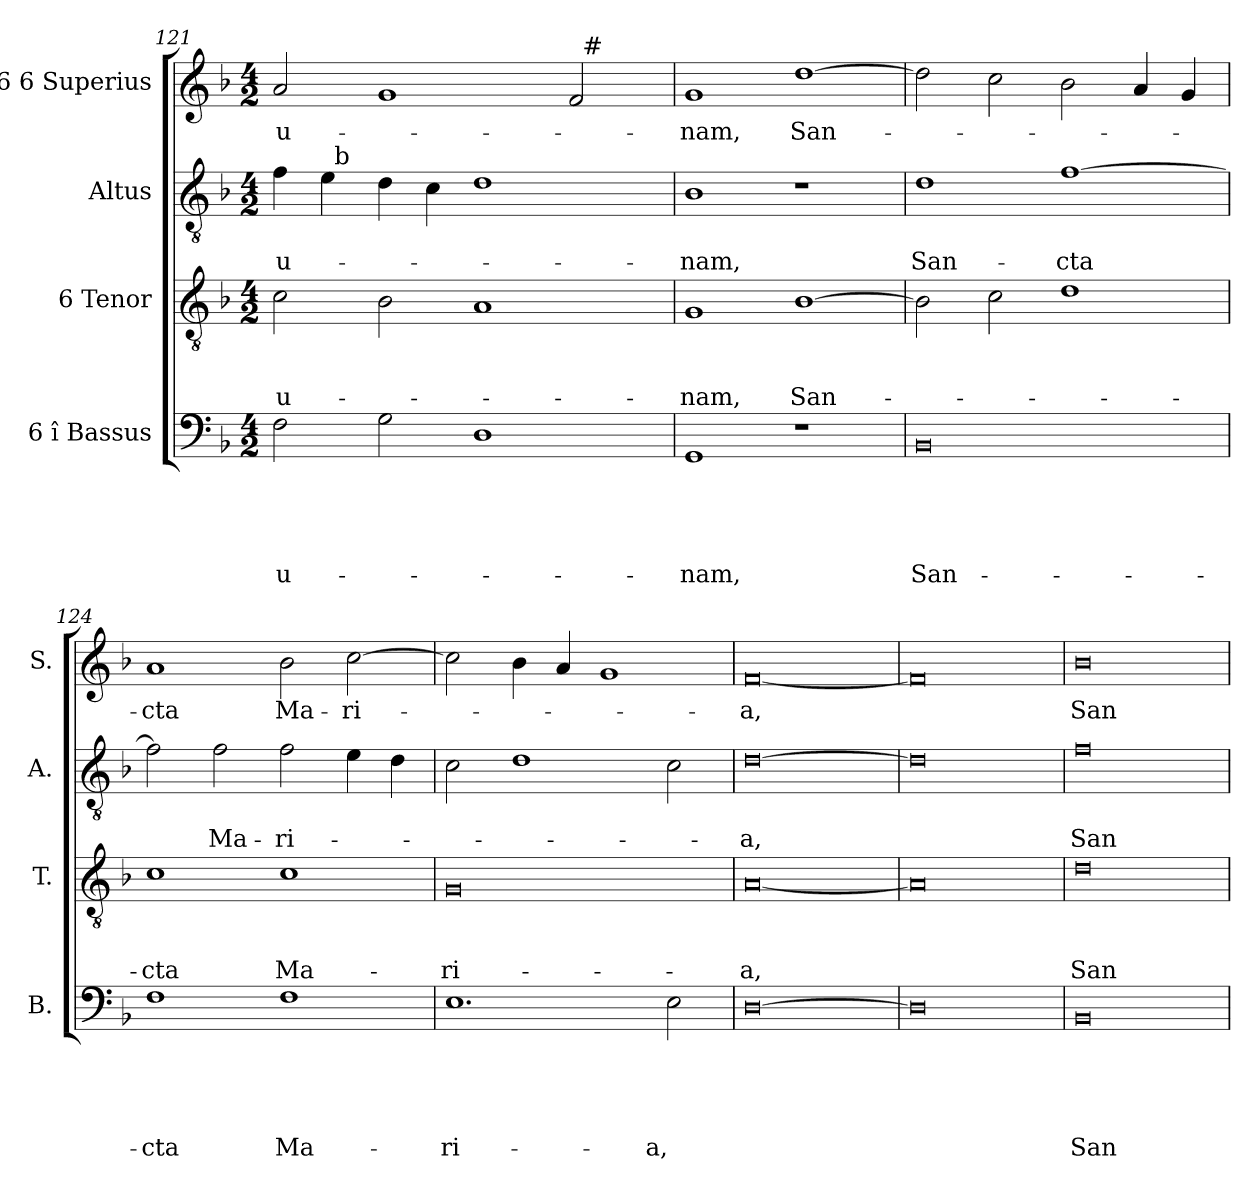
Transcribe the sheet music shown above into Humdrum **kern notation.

**kern	**text	**text	**text	**text	**text	**kern	**text	**text	**text	**kern	**text	**text	**kern	**text
*part4	*part4	*part4	*part4	*part4	*part4	*part3	*part3	*part3	*part3	*part2	*part2	*part2	*part1	*part1
*staff4	*staff4	*staff4	*staff4	*staff4	*staff4	*staff3	*staff3	*staff3	*staff3	*staff2	*staff2	*staff2	*staff1	*staff1
*I"6 î Bassus	*	*	*	*	*	*I"6 Tenor	*	*	*	*I"Altus	*	*	*I"6 6 Superius	*
*I'B.	*	*	*	*	*	*I'T.	*	*	*	*I'A.	*	*	*I'S.	*
*clefF4	*	*	*	*	*	*clefGv2	*	*	*	*clefGv2	*	*	*clefG2	*
*k[b-]	*	*	*	*	*	*k[b-]	*	*	*	*k[b-]	*	*	*k[b-]	*
*F:	*	*	*	*	*	*F:	*	*	*	*F:	*	*	*F:	*
*M4/2	*	*	*	*	*	*M4/2	*	*	*	*M4/2	*	*	*M4/2	*
=121	=121	=121	=121	=121	=121	=121	=121	=121	=121	=121	=121	=121	=121	=121
!	!	!	!	!	!LO:LY:b	!	!	!	!LO:LY:b	!	!	!LO:LY:b	!	!LO:LY:b
*	*	*	*	*	*	*	*	*	*	*^	*	*	*^	*
2F\	.	.	.	.	u-	2c\	.	.	u-	4f\	4ryy	.	u-	2a/	1ryy	u-
.	.	.	.	.	.	.	.	.	.	4e\	32ryy	.	.	.	.	.
!	!	!	!	!	!	!	!	!	!	!	!LO:TX:a:t=b	!	!	!	!	!
.	.	.	.	.	.	.	.	.	.	.	1ryy	.	.	.	.	.
2G\	.	.	.	.	.	2B-\	.	.	.	4d\	.	.	.	1g	.	.
.	.	.	.	.	.	.	.	.	.	4c\	.	.	.	.	.	.
1D	.	.	.	.	.	1A	.	.	.	1d	.	.	.	.	2ryy	.
.	.	.	.	.	.	.	.	.	.	.	2ryy	.	.	.	.	.
.	.	.	.	.	.	.	.	.	.	.	.	.	.	2f/	32ryy	.
!	!	!	!	!	!	!	!	!	!	!	!	!	!	!	!LO:TX:a:t=#	!
.	.	.	.	.	.	.	.	.	.	.	.	.	.	.	4...ryy	.
.	.	.	.	.	.	.	.	.	.	.	8..ryy	.	.	.	.	.
!!LO:LB:g=z
=122	=122	=122	=122	=122	=122	=122	=122	=122	=122	=122	=122	=122	=122	=122	=122	=122
!	!	!	!	!	!LO:LY:b	!	!	!	!LO:LY:b	!	!	!	!LO:LY:b	!	!	!LO:LY:b
*	*	*	*	*	*	*	*	*	*	*v	*v	*	*	*	*	*
*	*	*	*	*	*	*	*	*	*	*	*	*	*v	*v	*
1GG	.	.	.	.	-nam,	1G	.	.	-nam,	1B-	.	-nam,	1g	-nam,
!	!	!	!	!	!	!	!	!	!LO:LY:b	!	!	!	!	!LO:LY:b
1r	.	.	.	.	.	[>1B-	.	.	San-	1r	.	.	[>1dd	San-
=123	=123	=123	=123	=123	=123	=123	=123	=123	=123	=123	=123	=123	=123	=123
!	!	!	!	!	!LO:LY:b	!	!	!	!	!	!	!LO:LY:b	!	!
0BB-	.	.	.	.	San-	2B-\]	.	.	.	1d	.	San-	2dd\]	.
.	.	.	.	.	.	2c\	.	.	.	.	.	.	2cc\	.
!	!	!	!	!	!	!	!	!	!	!	!	!LO:LY:b	!	!
.	.	.	.	.	.	1d	.	.	.	[>1f	.	-cta	2b-\	.
.	.	.	.	.	.	.	.	.	.	.	.	.	4a/	.
.	.	.	.	.	.	.	.	.	.	.	.	.	4g/	.
=124	=124	=124	=124	=124	=124	=124	=124	=124	=124	=124	=124	=124	=124	=124
!	!	!	!	!	!LO:LY:b	!	!	!	!LO:LY:b	!	!	!	!	!LO:LY:b
1F	.	.	.	.	-cta	1c	.	.	-cta	2f\]	.	.	1a	-cta
!	!	!	!	!	!	!	!	!	!	!	!	!LO:LY:b	!	!
.	.	.	.	.	.	.	.	.	.	2f\	.	Ma-	.	.
!	!	!	!	!	!LO:LY:b	!	!	!	!LO:LY:b	!	!	!LO:LY:b	!	!LO:LY:b
1F	.	.	.	.	Ma-	1c	.	.	Ma-	2f\	.	-ri-	2b-\	Ma-
!	!	!	!	!	!	!	!	!	!	!	!	!	!	!LO:LY:b
.	.	.	.	.	.	.	.	.	.	4e\	.	.	[>2cc\	-ri-
.	.	.	.	.	.	.	.	.	.	4d\	.	.	.	.
=125	=125	=125	=125	=125	=125	=125	=125	=125	=125	=125	=125	=125	=125	=125
!	!	!	!	!	!LO:LY:b	!	!	!	!LO:LY:b:rj	!	!	!	!	!
1.E	.	.	.	.	-ri-	0G	.	.	-ri-	2c\	.	.	2cc\]	.
.	.	.	.	.	.	.	.	.	.	1d	.	.	4b-\	.
.	.	.	.	.	.	.	.	.	.	.	.	.	4a/	.
.	.	.	.	.	.	.	.	.	.	.	.	.	1g	.
!	!	!	!	!	!LO:LY:b	!	!	!	!	!	!	!	!	!
2E\	.	.	.	.	-a,	.	.	.	.	2c\	.	.	.	.
=126	=126	=126	=126	=126	=126	=126	=126	=126	=126	=126	=126	=126	=126	=126
!	!	!	!	!	!	!	!	!	!LO:LY:b:rj	!	!	!LO:LY:b:rj	!	!LO:LY:b:rj
[>0D	.	.	.	.	.	[>0A	.	.	-a,	[>0d	.	-a,	[>0f	-a,
!!LO:PB:g=z
=127	=127	=127	=127	=127	=127	=127	=127	=127	=127	=127	=127	=127	=127	=127
0D]	.	.	.	.	.	0A]	.	.	.	0d]	.	.	0f]	.
=128	=128	=128	=128	=128	=128	=128	=128	=128	=128	=128	=128	=128	=128	=128
!	!	!	!	!	!LO:LY:b	!	!	!	!LO:LY:b	!	!	!LO:LY:b	!	!LO:LY:b
0BB-	.	.	.	.	San-	0d	.	.	San-	0f	.	San-	0b-	San-
=	=	=	=	=	=	=	=	=	=	=	=	=	=	=
*-	*-	*-	*-	*-	*-	*-	*-	*-	*-	*-	*-	*-	*-	*-
